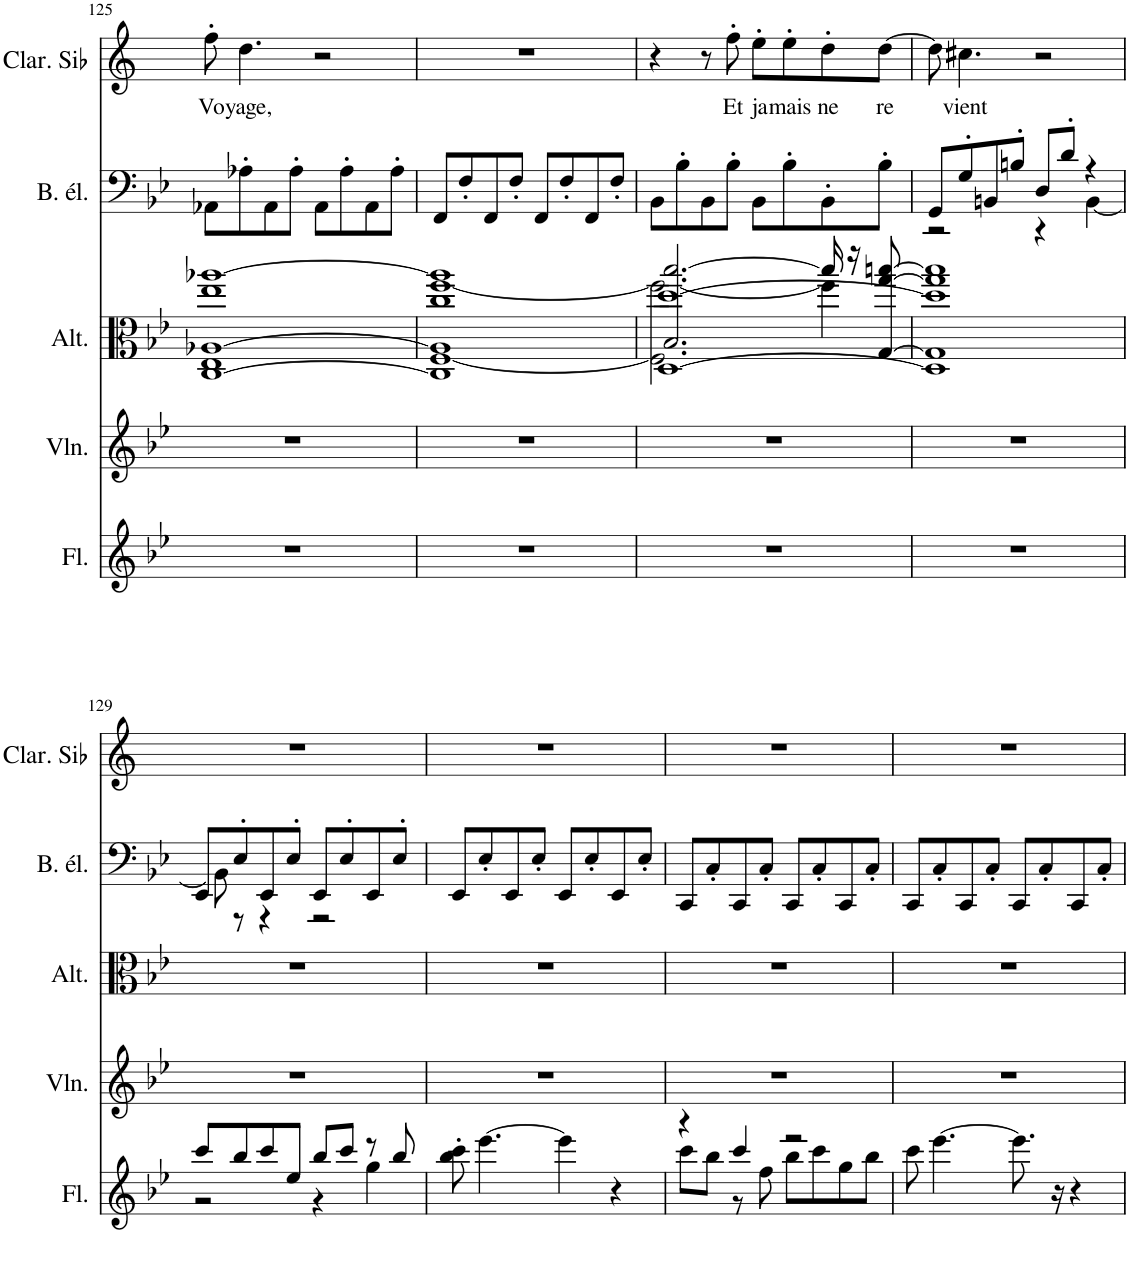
**kern	**kern	**kern	**kern	**kern	**text
*part5	*part4	*part3	*part2	*part1	*part1
*staff5	*staff4	*staff3	*staff2	*staff1	*staff1
*I"Flûte	*I"Violon	*I"Altos, VIOLINES	*I"Basse électrique	*I"Clarinette en Sib	*
*I'Fl.	*I'Vln.	*I'Alt.	*I'B. él.	*I'Clar. Sib	*
!!LO:PB:g=z
*clefG2	*clefG2	*clefC3	*clefF4	*clefG2	*
*	*	*	*Trd7c12	*Trd1c2	*
*k[b-e-]	*k[b-e-]	*k[b-e-]	*k[b-e-]	*k[]	*
*M4/4	*M4/4	*M4/4	*M4/4	*M4/4	*
=125	=125	=125	=125	=125	=125
*	*	*^	*	*	*
!	!	!	!	!	!	!LO:LY:b
1r	1r	[1C [1A-X [1aa-X	1E- 1ee-	8AA-X\L	8ff'\	Vo
!	!	!	!	!	!	!LO:LY:b
.	.	.	.	8A-X'\	4.dd\	yage,
.	.	.	.	8AA-\	.	.
.	.	.	.	8A-'\J	.	.
.	.	.	.	8AA-\L	2r	.
.	.	.	.	8A-'\	.	.
.	.	.	.	8AA-\	.	.
.	.	.	.	8A-'\J	.	.
=126	=126	=126	=126	=126	=126	=126
1r	1r	1C] 1A-] 1cc 1aa-]	[1F [1ff	8FF/L	1r	.
.	.	.	.	8F'/	.	.
.	.	.	.	8FF/	.	.
.	.	.	.	8F'/J	.	.
.	.	.	.	8FF/L	.	.
.	.	.	.	8F'/	.	.
.	.	.	.	8FF/	.	.
.	.	.	.	8F'/J	.	.
=127	=127	=127	=127	=127	=127	=127
*	*	*	*^	*	*	*
1r	1r	2.B-/ [2.bb-/	2.F\] 2.ff\_	[1D [1dd	8BB-\L	4r	.
.	.	.	.	.	8B-'\	.	.
.	.	.	.	.	8BB-\	8r	.
!	!	!	!	!	!	!	!LO:LY:b
.	.	.	.	.	8B-'\J	8ff'\	Et
!	!	!	!	!	!	!	!LO:LY:b
.	.	.	.	.	8BB-\L	8ee'\L	ja
!	!	!	!	!	!	!	!LO:LY:b
.	.	.	.	.	8B-'\	8ee'\	mais
!	!	!	!	!	!	!	!LO:LY:b
.	.	16bb-/]	4ff\]	.	8BB-'\	8dd'\	ne
.	.	16r	.	.	.	.	.
!	!	!	!	!	!	!	!LO:LY:b
.	.	[8G/ [8gg/ [8bbn/	.	.	8B-'\J	[8dd\J	re
*	*	*	*v	*v	*	*	*
=128	=128	=128	=128	=128	=128	=128
*	*	*	*	*^	*	*
1r	1r	1G] 1gg] 1bb]	1D] 1dd]	8GG/L	2r	8dd\]	.
!	!	!	!	!	!	!	!LO:LY:b
.	.	.	.	8G'/	.	4.cc#X\	vient
.	.	.	.	8BBn/	.	.	.
.	.	.	.	8Bn'/J	.	.	.
.	.	.	.	8D/L	4r	2r	.
.	.	.	.	8d'/J	.	.	.
.	.	.	.	4r	[4BB\	.	.
*	*	*v	*v	*	*	*	*
!!LO:LB:g=z
=129	=129	=129	=129	=129	=129	=129
*^	*	*	*	*	*	*
8ccc/L	2r	1r	1r	8EE-/L	8BB\]	1r	.
8bb-/	.	.	.	8E-'/	8r	.	.
8ccc/	.	.	.	8EE-/	4r	.	.
8ee-/J	.	.	.	8E-'/J	.	.	.
8bb-/L	4r	.	.	8EE-/L	2r	.	.
8ccc/J	.	.	.	8E-'/	.	.	.
8r	4gg\	.	.	8EE-/	.	.	.
8bb-/	.	.	.	8E-'/J	.	.	.
*v	*v	*	*	*v	*v	*	*
=130	=130	=130	=130	=130	=130
8bb-\' 8ccc\'	1r	1r	8EE-/L	1r	.
[4.eee-\	.	.	8E-'/	.	.
.	.	.	8EE-/	.	.
.	.	.	8E-'/J	.	.
4eee-\]	.	.	8EE-/L	.	.
.	.	.	8E-'/	.	.
4r	.	.	8EE-/	.	.
.	.	.	8E-'/J	.	.
=131	=131	=131	=131	=131	=131
*^	*	*	*	*	*
4r	8ccc\L	1r	1r	8CC/L	1r	.
.	8bb-\J	.	.	8C'/	.	.
4ccc/	8r	.	.	8CC/	.	.
.	8ff\	.	.	8C'/J	.	.
2r	8bb-\L	.	.	8CC/L	.	.
.	8ccc\	.	.	8C'/	.	.
.	8gg\	.	.	8CC/	.	.
.	8bb-\J	.	.	8C'/J	.	.
*v	*v	*	*	*	*	*
=132	=132	=132	=132	=132	=132
8ccc\	1r	1r	8CC/L	1r	.
[4.eee-\	.	.	8C'/	.	.
.	.	.	8CC/	.	.
.	.	.	8C'/J	.	.
8.eee-\]	.	.	8CC/L	.	.
.	.	.	8C'/	.	.
16r	.	.	.	.	.
4r	.	.	8CC/	.	.
.	.	.	8C'/J	.	.
=	=	=	=	=	=
*-	*-	*-	*-	*-	*-
